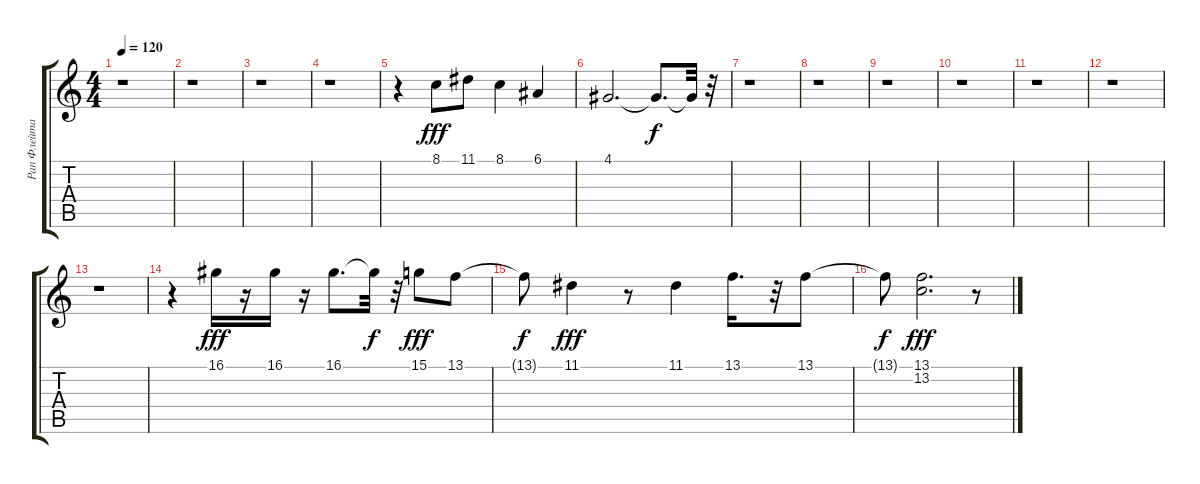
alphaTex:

\track ("Pan Флейта" "Pan Флейта") {instrument panflute}
\staff {score tabs}
\tuning (E4 B3 G3 D3 A2 E2) {hide}
\ts (4 4)
\tempo 120
\clef g2
\ks c
r.1{dy f} |
r.1 |
r.1 |
r.1 |
r.4 8.1.8{dy fff} 11.1.8 8.1.4 6.1.4 |
4.1.2{d} 4.1{t}.8{d dy f} 4.1{t}.32 r.32 |
r.1 |
r.1 |
r.1 |
r.1 |
r.1 |
r.1 |
r.1 |
r.4 16.1.16{dy fff} r.16 16.1.16 r.16 16.1.8{d} 16.1{t}.32{dy f} r.32 15.1.8{dy fff} 13.1.8 |
13.1{t}.8{dy f} 11.1.4{dy fff} r.8 11.1.4 13.1.16{d} r.32 13.1.8 |
13.1{t}.8{dy f} (13.1 13.2).2{d dy fff} r.8
